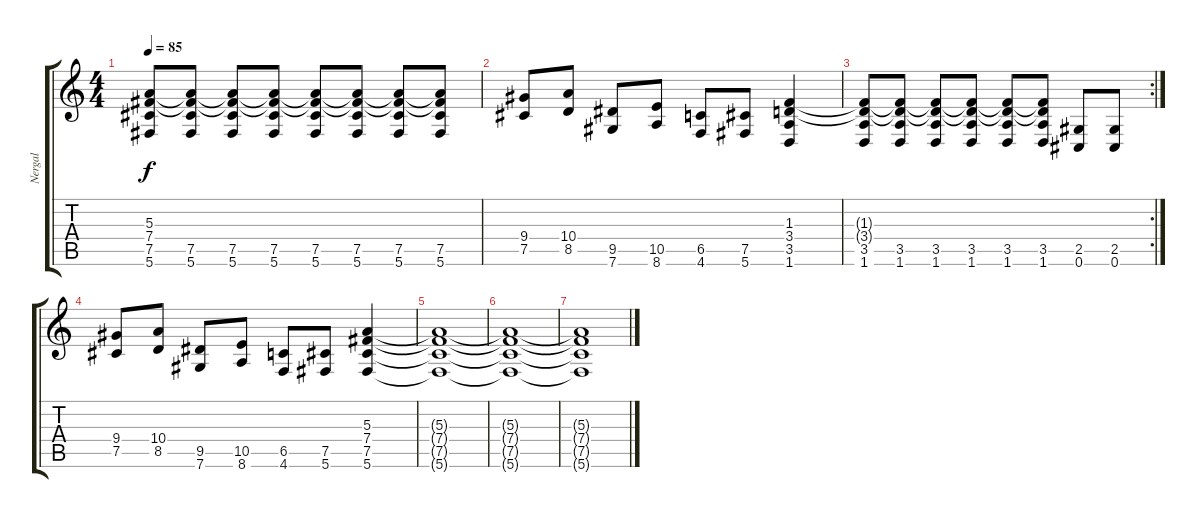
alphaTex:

\track ("Nergal" "Nergal") {instrument overdrivenguitar}
\staff {score tabs}
\tuning (Db4 Ab3 E3 B2 Gb2 Db2) {hide}
\ts (4 4)
\tempo 85
\clef g2
\ks c
(5.3{t} 7.4{t} 7.5 5.6).8{dy f} (5.3{t} 7.4{t} 7.5 5.6).8 (5.3{t} 7.4{t} 7.5 5.6).8 (5.3{t} 7.4{t} 7.5 5.6).8 (5.3{t} 7.4{t} 7.5 5.6).8 (5.3{t} 7.4{t} 7.5 5.6).8 (5.3{t} 7.4{t} 7.5 5.6).8 (5.3{t} 7.4{t} 7.5 5.6).8 |
(9.4 7.5).8 (10.4 8.5).8 (9.5 7.6).8 (10.5 8.6).8 (6.5 4.6).8 (7.5 5.6).8 (1.3 3.4 3.5 1.6).4 |
\rc 2
(1.3{t} 3.4{t} 3.5 1.6).8 (1.3{t} 3.4{t} 3.5 1.6).8 (1.3{t} 3.4{t} 3.5 1.6).8 (1.3{t} 3.4{t} 3.5 1.6).8 (1.3{t} 3.4{t} 3.5 1.6).8 (1.3{t} 3.4{t} 3.5 1.6).8 (2.5 0.6).8 (2.5 0.6).8 |
(9.4 7.5).8 (10.4 8.5).8 (9.5 7.6).8 (10.5 8.6).8 (6.5 4.6).8 (7.5 5.6).8 (5.3 7.4 7.5 5.6).4 |
(5.3{t} 7.4{t} 7.5{t} 5.6{t}).1 |
(5.3{t} 7.4{t} 7.5{t} 5.6{t}).1 |
(5.3{t} 7.4{t} 7.5{t} 5.6{t}).1
